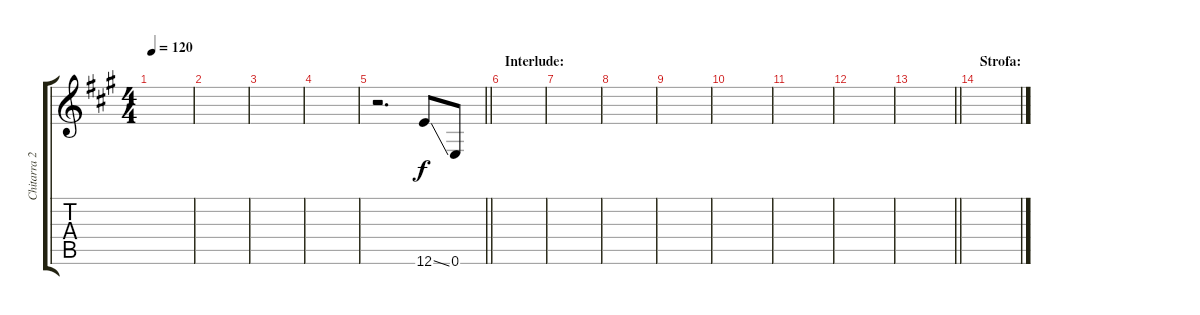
\track ("Chitarra 2" "Chitarra 2") {instrument overdrivenguitar}
\staff {score tabs}
\tuning (E4 B3 G3 D3 A2 E2) {hide}
\ts (4 4)
\tempo 120
\clef g2
\ks a
|
|
|
|
\barLineRight lightlight
r.2{d} 12.6{ss}.8 0.6.8 |
\section ("" "Interlude:")
|
|
|
|
|
|
|
\barLineRight lightlight
|
\section ("" "Strofa:")
